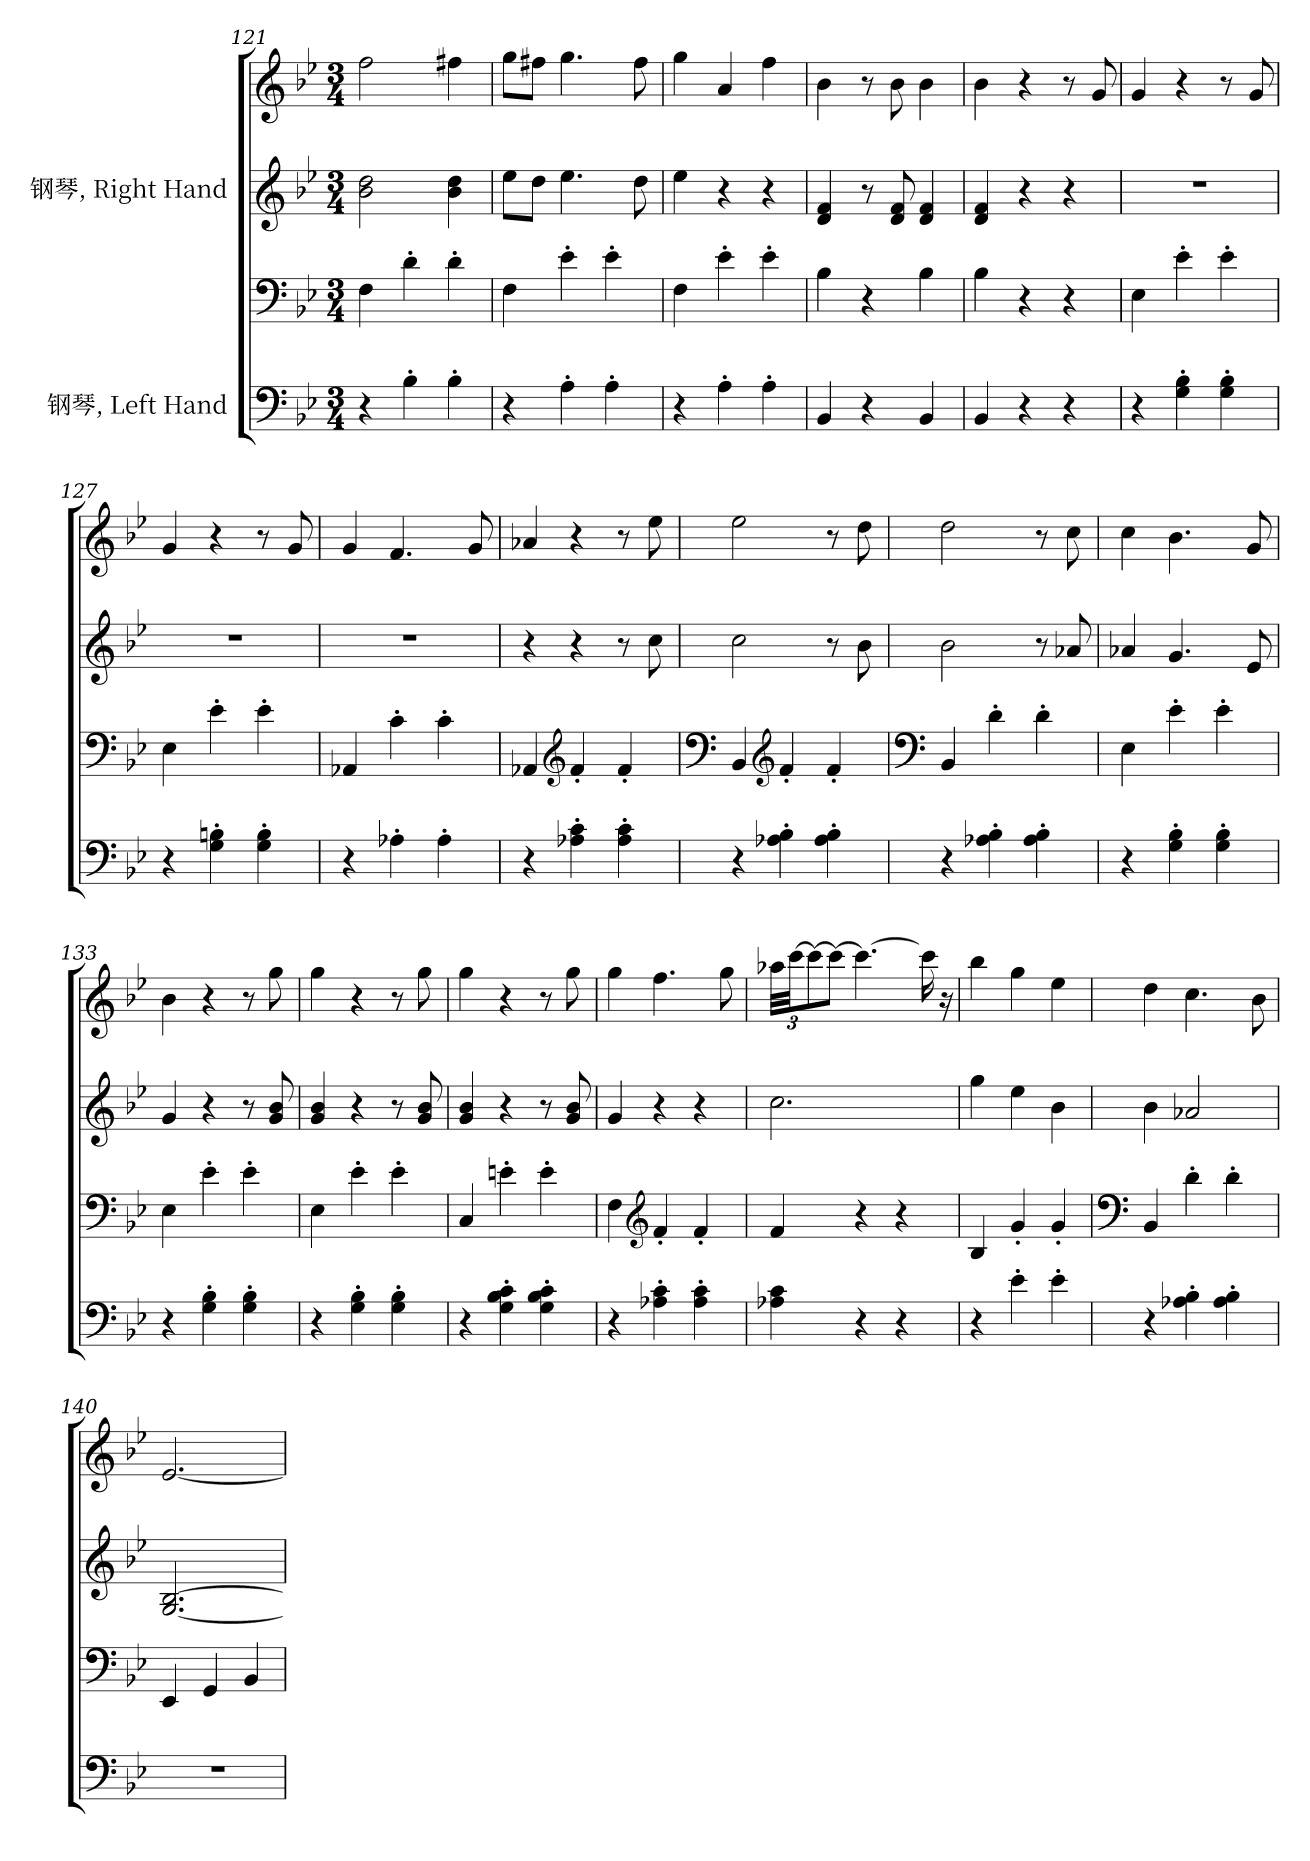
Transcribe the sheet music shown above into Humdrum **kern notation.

**kern	**kern	**kern	**kern
*part2	*part2	*part1	*part1
*staff4	*staff3	*staff2	*staff1
*I"钢琴, Left Hand	*	*I"钢琴, Right Hand	*
*clefF4	*clefF4	*clefG2	*clefG2
*k[b-e-]	*k[b-e-]	*k[b-e-]	*k[b-e-]
*M3/4	*M3/4	*M3/4	*M3/4
=121	=121	=121	=121
4r	4F\	2b-\ 2dd\	2ff\
4B-'\	4d'\	.	.
4B-'\	4d'\	4b-\ 4dd\	4ff#X\
!!LO:PB:g=z
=122	=122	=122	=122
4r	4F\	8ee-\L	8gg\L
.	.	8dd\J	8ff#X\J
4A'\	4e-'\	4.ee-\	4.gg\
4A'\	4e-'\	.	.
.	.	8dd\	8ff#\
=123	=123	=123	=123
4r	4F\	4ee-\	4gg\
4A'\	4e-'\	4r	4a/
4A'\	4e-'\	4r	4ff\
=124	=124	=124	=124
4BB-/	4B-\	4d/ 4f/	4b-\
4r	4r	8r	8r
.	.	8d/ 8f/	8b-\
4BB-/	4B-\	4d/ 4f/	4b-\
=125	=125	=125	=125
4BB-/	4B-\	4d/ 4f/	4b-\
4r	4r	4r	4r
*	*	*	*MM133
4r	4r	4r	8r
.	.	.	8g/
=126	=126	=126	=126
4r	4E-\	2.r	4g/
4G\' 4B-\'	4e-'\	.	4r
4G\' 4B-\'	4e-'\	.	8r
.	.	.	8g/
=127	=127	=127	=127
4r	4E-\	2.r	4g/
4G\' 4Bn\'	4e-'\	.	4r
4G\' 4B\'	4e-'\	.	8r
.	.	.	8g/
=128	=128	=128	=128
4r	4AA-/	2.r	4g/
4A-'\	4c'\	.	4.f/
4A-'\	4c'\	.	.
.	.	.	8g/
!!LO:LB:g=z
=129	=129	=129	=129
4r	4AA-/	4r	4a-/
*	*clefG2	*	*
4A-\' 4c\'	4f'/	4r	4r
4A-\' 4c\'	4f'/	8r	8r
.	.	8cc\	8ee-\
=130	=130	=130	=130
*	*clefF4	*	*
4r	4BB-/	2cc\	2ee-\
*	*clefG2	*	*
4A-\' 4B-\'	4f'/	.	.
4A-\' 4B-\'	4f'/	8r	8r
.	.	8b-\	8dd\
=131	=131	=131	=131
*	*clefF4	*	*
4r	4BB-/	2b-\	2dd\
4A-\' 4B-\'	4d'\	.	.
4A-\' 4B-\'	4d'\	8r	8r
.	.	8a-/	8cc\
=132	=132	=132	=132
4r	4E-\	4a-/	4cc\
4G\' 4B-\'	4e-'\	4.g/	4.b-\
4G\' 4B-\'	4e-'\	.	.
.	.	8e-/	8g/
=133	=133	=133	=133
4r	4E-\	4g/	4b-\
4G\' 4B-\'	4e-'\	4r	4r
4G\' 4B-\'	4e-'\	8r	8r
*	*	*	*MM136
.	.	8g/ 8b-/	8gg\
=134	=134	=134	=134
4r	4E-\	4g/ 4b-/	4gg\
4G\' 4B-\'	4e-'\	4r	4r
4G\' 4B-\'	4e-'\	8r	8r
.	.	8g/ 8b-/	8gg\
!!LO:LB:g=z
=135	=135	=135	=135
4r	4C/	4g/ 4b-/	4gg\
4G\' 4B-\' 4c\'	4en'\	4r	4r
4G\' 4B-\' 4c\'	4e'\	8r	8r
.	.	8g/ 8b-/	8gg\
=136	=136	=136	=136
*	*	*	*MM139
4r	4F\	4g/	4gg\
*	*clefG2	*	*
4A-\' 4c\'	4f'/	4r	4.ff\
4A-\' 4c\'	4f'/	4r	.
.	.	.	8gg\
=137	=137	=137	=137
*	*	*	*Xbrackettup
4A-\ 4c\	4f/	2.cc\	48aa-\LLL
.	.	.	[48ccc\JJ
.	.	.	12ccc\_
.	.	.	8ccc\J_
*	*	*	*MM133
4r	4r	.	4.ccc\_
4r	4r	.	.
.	.	.	16ccc\]
.	.	.	16r
=138	=138	=138	=138
4r	4B-/	4gg\	4bb-\
4e-'\	4g'/	4ee-\	4gg\
4e-'\	4g'/	4b-\	4ee-\
=139	=139	=139	=139
*	*clefF4	*	*
4r	4BB-/	4b-\	4dd\
4A-\' 4B-\'	4d'\	2a-/	4.cc\
4A-\' 4B-\'	4d'\	.	.
.	.	.	8b-\
=140	=140	=140	=140
2.r	4EE-/	[2.G/ [2.B-/	[2.e-/
.	4GG/	.	.
.	4BB-/	.	.
=	=	=	=
*-	*-	*-	*-
